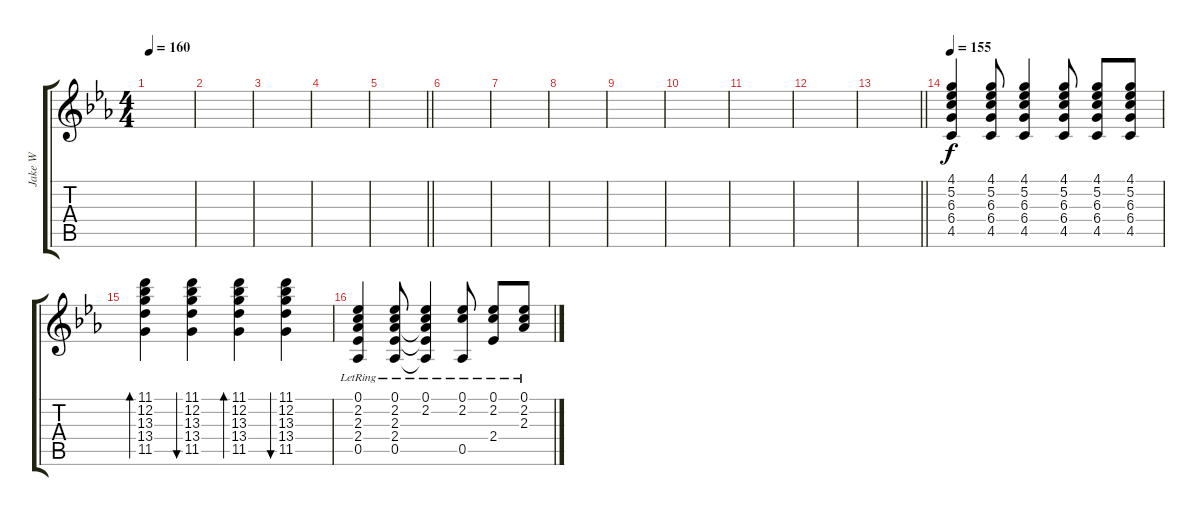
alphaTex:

\track ("Jake W" "Jake W") {instrument acousticguitarsteel}
\staff {score tabs}
\tuning (Eb4 Bb3 Gb3 Db3 Ab2 Eb2) {hide}
\ts (4 4)
\tempo 160
\clef g2
\ks cminor
|
|
|
|
\barLineRight lightlight
|
|
|
|
|
|
|
|
\barLineRight lightlight
|
\tempo 155
(4.1 5.2 6.3 6.4 4.5).4{volume 13} (4.1 5.2 6.3 6.4 4.5).8 (4.1 5.2 6.3 6.4 4.5).4 (4.1 5.2 6.3 6.4 4.5).8 (4.1 5.2 6.3 6.4 4.5).8 (4.1 5.2 6.3 6.4 4.5).8 |
(11.1 12.2 13.3 13.4 11.5).4{bd 60} (11.1 12.2 13.3 13.4 11.5).4{bu 120} (11.1 12.2 13.3 13.4 11.5).4{bd 120} (11.1 12.2 13.3 13.4 11.5).4{bu 120} |
(0.1{lr} 2.2{lr} 2.3{lr} 2.4{lr} 0.5{lr}).4 (0.1{lr} 2.2{lr} 2.3{lr} 2.4{lr} 0.5{lr}).8 (0.1{lr} 2.2{lr} 2.3{t} 2.4{t} 0.5{t}).4 (0.1{lr} 2.2{lr} 0.5{lr}).8 (0.1{lr} 2.2{lr} 2.4{lr}).8 (0.1{lr} 2.2{lr} 2.3{lr}).8
